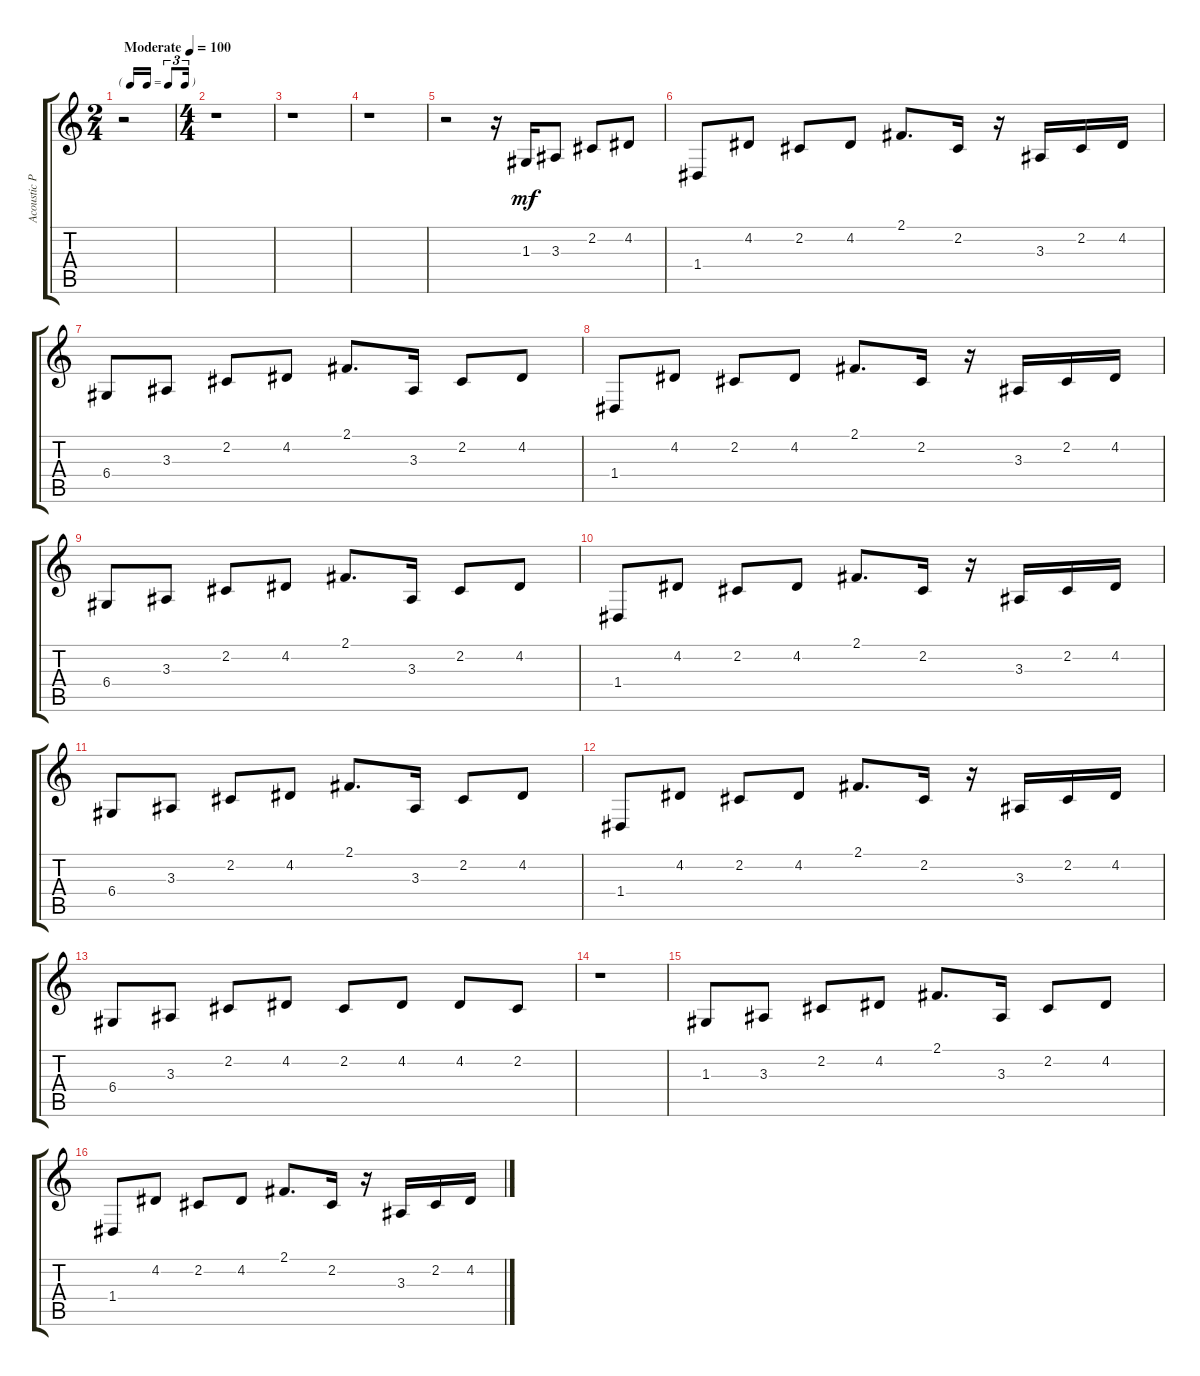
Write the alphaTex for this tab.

\track ("Acoustic Piano (Staff 1)" "Acoustic P") {instrument acousticgrandpiano}
\staff {score tabs}
\tuning (E4 B3 G3 D3 A2 E2) {hide}
\ts (2 4)
\tf triplet16th
\tempo (100 "Moderate")
\clef g2
\ks c
r.2{dy mf instrument acousticgrandpiano} |
\ts (4 4)
r.1 |
r.1 |
r.1 |
r.2 r.16 1.3.16 3.3.8 2.2.8 4.2.8 |
1.4.8 4.2.8 2.2.8 4.2.8 2.1.8{d} 2.2.16 r.16 3.3.16 2.2.16 4.2.16 |
6.4.8 3.3.8 2.2.8 4.2.8 2.1.8{d} 3.3.16 2.2.8 4.2.8 |
1.4.8 4.2.8 2.2.8 4.2.8 2.1.8{d} 2.2.16 r.16 3.3.16 2.2.16 4.2.16 |
6.4.8 3.3.8 2.2.8 4.2.8 2.1.8{d} 3.3.16 2.2.8 4.2.8 |
1.4.8 4.2.8 2.2.8 4.2.8 2.1.8{d} 2.2.16 r.16 3.3.16 2.2.16 4.2.16 |
6.4.8 3.3.8 2.2.8 4.2.8 2.1.8{d} 3.3.16 2.2.8 4.2.8 |
1.4.8 4.2.8 2.2.8 4.2.8 2.1.8{d} 2.2.16 r.16 3.3.16 2.2.16 4.2.16 |
6.4.8 3.3.8 2.2.8 4.2.8 2.2.8 4.2.8 4.2.8 2.2.8 |
r.1 |
1.3.8 3.3.8 2.2.8 4.2.8 2.1.8{d} 3.3.16 2.2.8 4.2.8 |
1.4.8 4.2.8 2.2.8 4.2.8 2.1.8{d} 2.2.16 r.16 3.3.16 2.2.16 4.2.16
